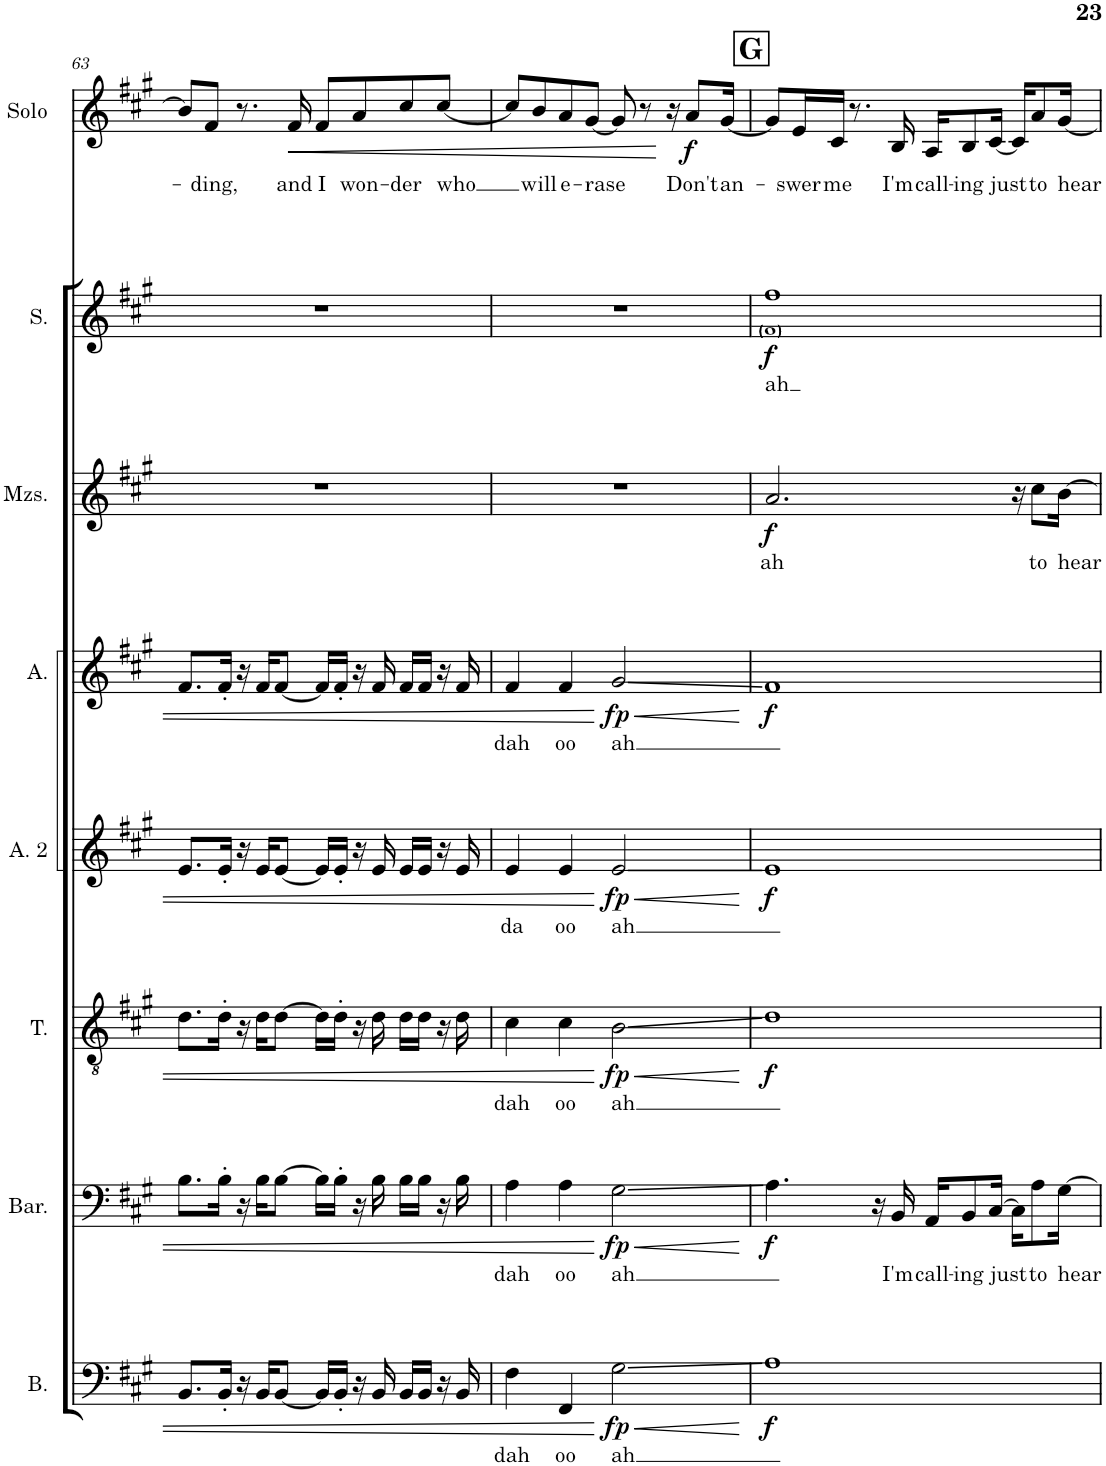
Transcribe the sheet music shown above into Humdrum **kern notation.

**kern	**text	**dynam	**kern	**text	**dynam	**kern	**text	**dynam	**kern	**text	**dynam	**kern	**text	**dynam	**kern	**text	**dynam	**kern	**text	**dynam	**kern	**text	**dynam
*part8	*part8	*part8	*part7	*part7	*part7	*part6	*part6	*part6	*part5	*part5	*part5	*part4	*part4	*part4	*part3	*part3	*part3	*part2	*part2	*part2	*part1	*part1	*part1
*staff8	*staff8	*staff8	*staff7	*staff7	*staff7	*staff6	*staff6	*staff6	*staff5	*staff5	*staff5	*staff4	*staff4	*staff4	*staff3	*staff3	*staff3	*staff2	*staff2	*staff2	*staff1	*staff1	*staff1
*I"Bass	*	*	*I"Baritone	*	*	*I"Tenor	*	*	*I"Alto 2	*	*	*I"Alto	*	*	*I"Mezzo-soprano	*	*	*I"Soprano	*	*	*I"Solo	*	*
*I'B.	*	*	*I'Bar.	*	*	*I'T.	*	*	*I'A. 2	*	*	*I'A.	*	*	*I'Mzs.	*	*	*I'S.	*	*	*I'Solo	*	*
!!LO:PB:g=z
*clefF4	*	*	*clefF4	*	*	*clefGv2	*	*	*clefG2	*	*	*clefG2	*	*	*clefG2	*	*	*clefG2	*	*	*clefG2	*	*
*k[f#c#g#]	*	*	*k[f#c#g#]	*	*	*k[f#c#g#]	*	*	*k[f#c#g#]	*	*	*k[f#c#g#]	*	*	*k[f#c#g#]	*	*	*k[f#c#g#]	*	*	*k[f#c#g#]	*	*
*M4/4	*	*	*M4/4	*	*	*M4/4	*	*	*M4/4	*	*	*M4/4	*	*	*M4/4	*	*	*M4/4	*	*	*M4/4	*	*
=63	=63	=63	=63	=63	=63	=63	=63	=63	=63	=63	=63	=63	=63	=63	=63	=63	=63	=63	=63	=63	=63	=63	=63
8.BB/L	.	.	8.B\L	.	.	8.d\L	.	.	8.e/L	.	.	8.f#/L	.	.	1r	.	.	1r	.	.	8b/L]	.	.
!	!	!	!	!	!	!	!	!	!	!	!	!	!	!	!	!	!	!	!	!	!	!LO:LY:b	!
.	.	.	.	.	.	.	.	.	.	.	.	.	.	.	.	.	.	.	.	.	8f#/J	-ding,	.
16BB'/Jk	.	.	16B'\Jk	.	.	16d'\Jk	.	.	16e'/Jk	.	.	16f#'/Jk	.	.	.	.	.	.	.	.	.	.	.
16r	.	.	16r	.	.	16r	.	.	16r	.	.	16r	.	.	.	.	.	.	.	.	8.r	.	.
16BB/KL	.	.	16B\KL	.	.	16d\KL	.	.	16e/KL	.	.	16f#/KL	.	.	.	.	.	.	.	.	.	.	.
[8BB/J	.	.	[8B\J	.	.	[8d\J	.	.	[8e/J	.	.	[8f#/J	.	.	.	.	.	.	.	.	.	.	.
!	!	!	!	!	!	!	!	!	!	!	!	!	!	!	!	!	!	!	!	!	!	!LO:LY:b	!LO:HP:b
.	.	.	.	.	.	.	.	.	.	.	.	.	.	.	.	.	.	.	.	.	16f#/	and	<
!	!	!	!	!	!	!	!	!	!	!	!	!	!	!	!	!	!	!	!	!	!	!LO:LY:b	!
16BB/LL]	.	.	16B\LL]	.	.	16d\LL]	.	.	16e/LL]	.	.	16f#/LL]	.	.	.	.	.	.	.	.	8f#/L	I	.
16BB'/JJ	.	.	16B'\JJ	.	.	16d'\JJ	.	.	16e'/JJ	.	.	16f#'/JJ	.	.	.	.	.	.	.	.	.	.	.
!	!	!	!	!	!	!	!	!	!	!	!	!	!	!	!	!	!	!	!	!	!	!LO:LY:b	!
16r	.	.	16r	.	.	16r	.	.	16r	.	.	16r	.	.	.	.	.	.	.	.	8a/	won-	.
16BB/	.	.	16B\	.	.	16d\	.	.	16e/	.	.	16f#/	.	.	.	.	.	.	.	.	.	.	.
!	!	!	!	!	!	!	!	!	!	!	!	!	!	!	!	!	!	!	!	!	!	!LO:LY:b	!
16BB/LL	.	.	16B\LL	.	.	16d\LL	.	.	16e/LL	.	.	16f#/LL	.	.	.	.	.	.	.	.	8cc#/	-der	.
16BB/JJ	.	.	16B\JJ	.	.	16d\JJ	.	.	16e/JJ	.	.	16f#/JJ	.	.	.	.	.	.	.	.	.	.	.
!	!	!	!	!	!	!	!	!	!	!	!	!	!	!	!	!	!	!	!	!	!	!LO:LY:b	!
16r	.	.	16r	.	.	16r	.	.	16r	.	.	16r	.	.	.	.	.	.	.	.	[8cc#/J	who	.
16BB/	.	.	16B\	.	.	16d\	.	.	16e/	.	.	16f#/	.	.	.	.	.	.	.	.	.	.	.
=64	=64	=64	=64	=64	=64	=64	=64	=64	=64	=64	=64	=64	=64	=64	=64	=64	=64	=64	=64	=64	=64	=64	=64
!	!LO:LY:b	!	!	!LO:LY:b	!	!	!LO:LY:b	!	!	!LO:LY:b	!	!	!LO:LY:b	!	!	!	!	!	!	!	!	!	!
4F#\	dah	.	4A\	dah	.	4c#\	dah	.	4e/	da	.	4f#/	dah	.	1r	.	.	1r	.	.	8cc#/L]	.	.
!	!	!	!	!	!	!	!	!	!	!	!	!	!	!	!	!	!	!	!	!	!	!LO:LY:b	!
.	.	.	.	.	.	.	.	.	.	.	.	.	.	.	.	.	.	.	.	.	8b/	will	.
!	!LO:LY:b	!	!	!LO:LY:b	!	!	!LO:LY:b	!	!	!LO:LY:b	!	!	!LO:LY:b	!	!	!	!	!	!	!	!	!LO:LY:b	!
4FF#/	oo	.	4A\	oo	.	4c#\	oo	.	4e/	oo	.	4f#/	oo	.	.	.	.	.	.	.	8a/	e-	.
!	!	!	!	!	!	!	!	!	!	!	!	!	!	!	!	!	!	!	!	!	!	!LO:LY:b	!
.	.	.	.	.	.	.	.	.	.	.	.	.	.	.	.	.	.	.	.	.	[8g#/J	rase	.
!	!LO:LY:b	!LO:HP:b	!	!LO:LY:b	!LO:HP:b	!	!LO:LY:b	!LO:HP:b	!	!LO:LY:b	!LO:HP:b	!	!LO:LY:b	!LO:HP:b	!	!	!	!	!	!	!	!	!
!	!	!LO:DY:n=1:b	!	!	!LO:DY:n=1:b	!	!	!LO:DY:n=1:b	!	!	!LO:DY:n=1:b	!	!	!LO:DY:n=1:b	!	!	!	!	!	!	!	!	!
2G#\	ah	< fp	2G#\	ah	< fp	2B\	ah	< fp	2e/	ah	< fp	2g#/	ah	< fp	.	.	.	.	.	.	8g#/]	.	.
.	.	.	.	.	.	.	.	.	.	.	.	.	.	.	.	.	.	.	.	.	8r	.	.
.	.	.	.	.	.	.	.	.	.	.	.	.	.	.	.	.	.	.	.	.	16r	.	[
!	!	!	!	!	!	!	!	!	!	!	!	!	!	!	!	!	!	!	!	!	!	!LO:LY:b	!LO:DY:b
.	.	.	.	.	.	.	.	.	.	.	.	.	.	.	.	.	.	.	.	.	8a/L	Don't	f
!	!	!	!	!	!	!	!	!	!	!	!	!	!	!	!	!	!	!	!	!	!	!LO:LY:b	!
.	.	.	.	.	.	.	.	.	.	.	.	.	.	.	.	.	.	.	.	.	[16g#/Jk	an-	.
.	.	[	.	.	[	.	.	[	.	.	[	.	.	[	.	.	.	.	.	.	.	.	.
!!LO:REH:place=s1:a:B:cj:fs=14:t=G
=65	=65	=65	=65	=65	=65	=65	=65	=65	=65	=65	=65	=65	=65	=65	=65	=65	=65	=65	=65	=65	=65	=65	=65
!	!	!LO:DY:b	!	!	!LO:DY:b	!	!	!LO:DY:b	!	!	!LO:DY:b	!	!	!LO:DY:b	!	!LO:LY:b	!LO:DY:b	!	!LO:LY:b	!LO:DY:b	!	!	!
1A	.	f	4.A\	.	f	1d	.	f	1e	.	f	1f#	.	f	2.a/	ah	f	1f#! 1ff#	ah	f	8g#/L]	.	.
!	!	!	!	!	!	!	!	!	!	!	!	!	!	!	!	!	!	!	!	!	!	!LO:LY:b	!
.	.	.	.	.	.	.	.	.	.	.	.	.	.	.	.	.	.	.	.	.	16e/L	-swer	.
!	!	!	!	!	!	!	!	!	!	!	!	!	!	!	!	!	!	!	!	!	!	!LO:LY:b	!
.	.	.	.	.	.	.	.	.	.	.	.	.	.	.	.	.	.	.	.	.	16c#/JJ	me	.
.	.	.	.	.	.	.	.	.	.	.	.	.	.	.	.	.	.	.	.	.	8.r	.	.
.	.	.	16r	.	.	.	.	.	.	.	.	.	.	.	.	.	.	.	.	.	.	.	.
!	!	!	!	!LO:LY:b	!	!	!	!	!	!	!	!	!	!	!	!	!	!	!	!	!	!LO:LY:b	!
.	.	.	16BB/	I'm	.	.	.	.	.	.	.	.	.	.	.	.	.	.	.	.	16B/	I'm	.
!	!	!	!	!LO:LY:b	!	!	!	!	!	!	!	!	!	!	!	!	!	!	!	!	!	!LO:LY:b	!
.	.	.	16AA/KL	call-	.	.	.	.	.	.	.	.	.	.	.	.	.	.	.	.	16A/KL	call-	.
!	!	!	!	!LO:LY:b	!	!	!	!	!	!	!	!	!	!	!	!	!	!	!	!	!	!LO:LY:b	!
.	.	.	8BB/	-ing	.	.	.	.	.	.	.	.	.	.	.	.	.	.	.	.	8B/	-ing	.
!	!	!	!	!LO:LY:b	!	!	!	!	!	!	!	!	!	!	!	!	!	!	!	!	!	!LO:LY:b	!
.	.	.	[16C#/Jk	just	.	.	.	.	.	.	.	.	.	.	.	.	.	.	.	.	[16c#/Jk	just	.
.	.	.	16C#\KL]	.	.	.	.	.	.	.	.	.	.	.	16r	.	.	.	.	.	16c#/KL]	.	.
!	!	!	!	!LO:LY:b	!	!	!	!	!	!	!	!	!	!	!	!LO:LY:b	!	!	!	!	!	!LO:LY:b	!
.	.	.	8A\	to	.	.	.	.	.	.	.	.	.	.	8cc#\L	to	.	.	.	.	8a/	to	.
!	!	!	!	!LO:LY:b	!	!	!	!	!	!	!	!	!	!	!	!LO:LY:b	!	!	!	!	!	!LO:LY:b	!
.	.	.	[16G#\Jk	hear	.	.	.	.	.	.	.	.	.	.	[16b\Jk	hear	.	.	.	.	[16g#/Jk	hear	.
=	=	=	=	=	=	=	=	=	=	=	=	=	=	=	=	=	=	=	=	=	=	=	=
*-	*-	*-	*-	*-	*-	*-	*-	*-	*-	*-	*-	*-	*-	*-	*-	*-	*-	*-	*-	*-	*-	*-	*-
